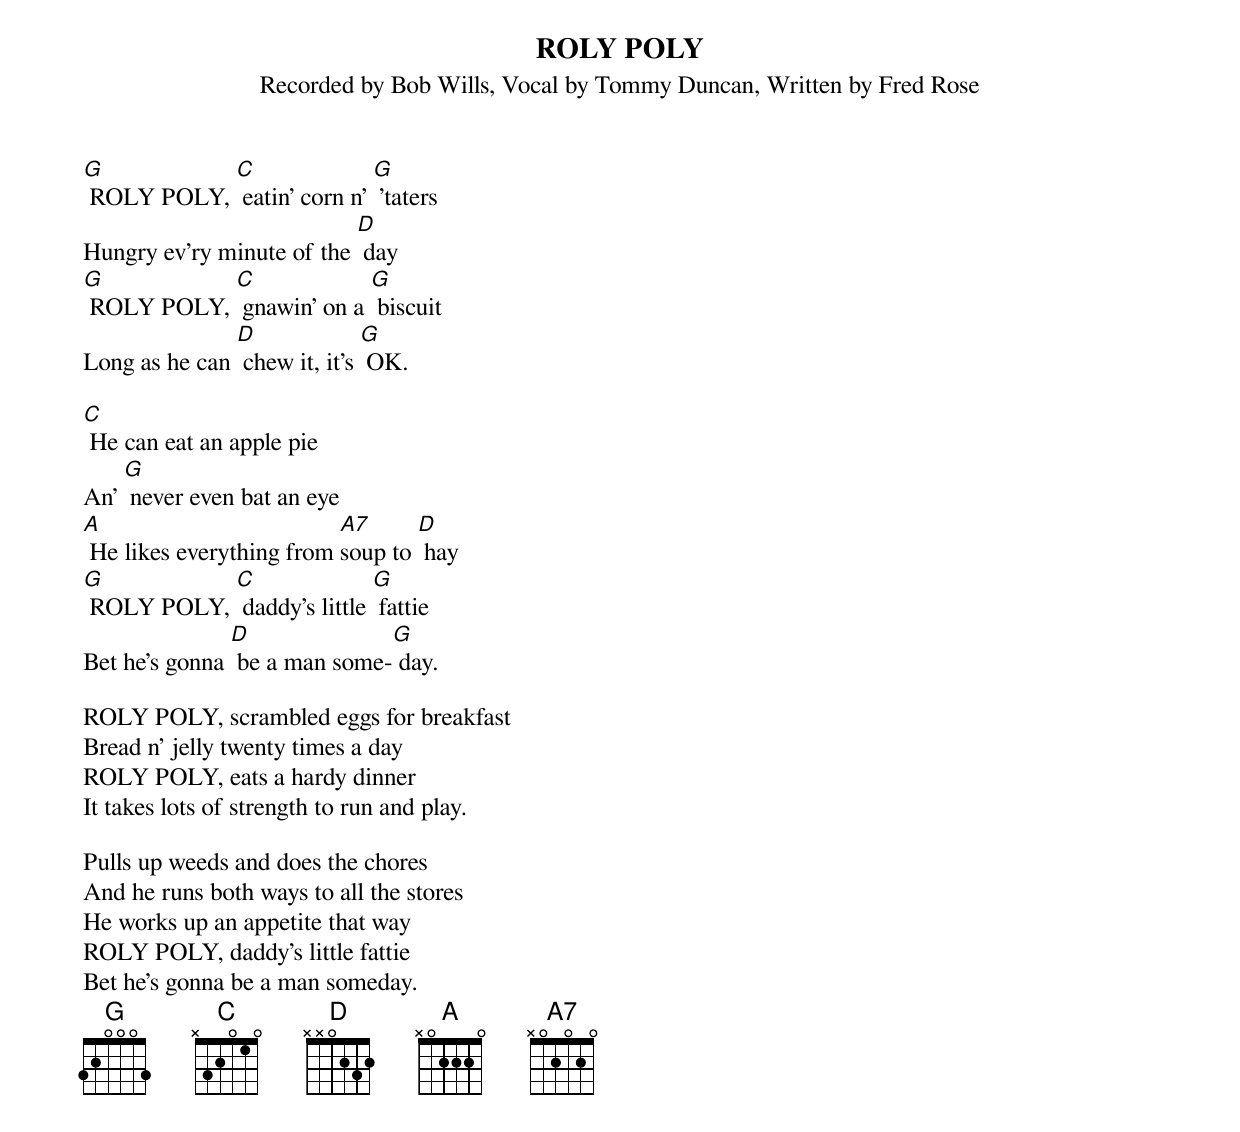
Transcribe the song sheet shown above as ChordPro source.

{title: ROLY POLY}
{st:Recorded by Bob Wills, Vocal by Tommy Duncan, Written by Fred Rose}

[G] ROLY POLY, [C] eatin' corn n' [G] 'taters
Hungry ev'ry minute of the [D] day
[G] ROLY POLY, [C] gnawin' on a [G] biscuit
Long as he can [D] chew it, it's [G] OK.

[C] He can eat an apple pie
An' [G] never even bat an eye
[A] He likes everything from [A7]soup to [D] hay
[G] ROLY POLY, [C] daddy's little [G] fattie
Bet he's gonna [D] be a man some-[G] day.

ROLY POLY, scrambled eggs for breakfast
Bread n' jelly twenty times a day
ROLY POLY, eats a hardy dinner
It takes lots of strength to run and play.

Pulls up weeds and does the chores
And he runs both ways to all the stores
He works up an appetite that way
ROLY POLY, daddy's little fattie
Bet he's gonna be a man someday.
